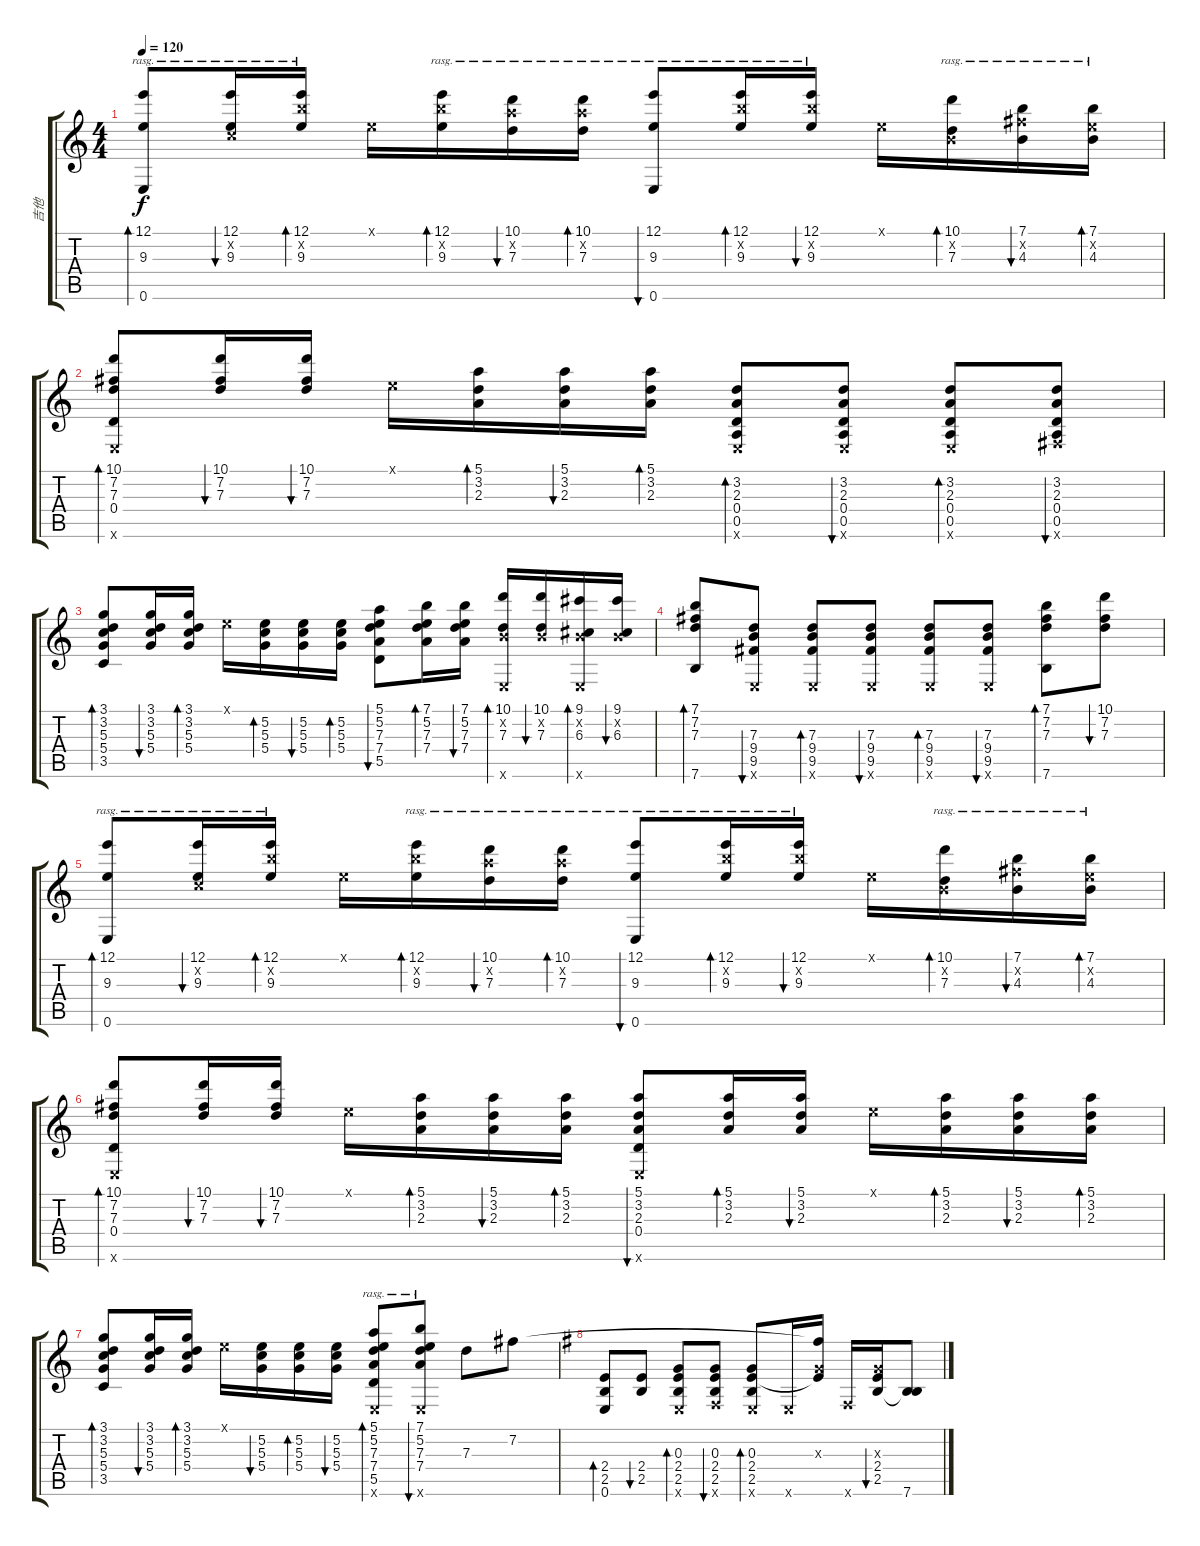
\track ("吉他" "吉他") {instrument acousticguitarnylon}
\staff {score tabs}
\tuning (E4 B3 G3 D3 A2 E2) {hide}
\ts (4 4)
\tempo 120
\clef g2
\ks c
(12.1 9.3 0.6).8{bd 120 rasg ii dy f} (12.1 1.2{x} 9.3).16{bu 120 rasg ii} (12.1 12.2{x} 9.3).16{bd 120 rasg ii} 0.1{x}.16 (12.1 12.2{x} 9.3).16{bd 120 rasg ii} (10.1 10.2{x} 7.3).16{bu 120 rasg ii} (10.1 10.2{x} 7.3).16{bd 120 rasg ii} (12.1 9.3 0.6).8{bu 120 rasg ii} (12.1 12.2{x} 9.3).16{bd 120 rasg ii} (12.1 12.2{x} 9.3).16{bu 120 rasg ii} 0.1{x}.16 (10.1 0.2{x} 7.3).16{bd 120 rasg ii} (7.1 7.2{x} 4.3).16{bu 120 rasg ii} (7.1 5.2{x} 4.3).16{bd 120 rasg ii} |
(10.1 7.2 7.3 0.4 0.6{x}).8{bd 60} (10.1 7.2 7.3).16{bu 60} (10.1 7.2 7.3).16{bu 60} 0.1{x}.16 (5.1 3.2 2.3).16{bd 60} (5.1 3.2 2.3).16{bu 60} (5.1 3.2 2.3).16{bd 60} (3.2 2.3 0.4 0.5 0.6{x}).8{bd 60} (3.2 2.3 0.4 0.5 0.6{x}).8{bu 60} (3.2 2.3 0.4 0.5 0.6{x}).8{bd 60} (3.2 2.3 0.4 0.5 2.6{x}).8{bu 60} |
(3.1 3.2 5.3 5.4 3.5).8{bd 60} (3.1 3.2 5.3 5.4).16{bu 60} (3.1 3.2 5.3 5.4).16{bd 60} 0.1{x}.16 (5.2 5.3 5.4).16{bd 60} (5.2 5.3 5.4).16{bu 60} (5.2 5.3 5.4).16{bd 60} (5.1 5.2 7.3 7.4 5.5).8{bu 60} (7.1 5.2 7.3 7.4).16{bd 60} (7.1 5.2 7.3 7.4).16{bu 60} (10.1 0.2{x} 7.3 0.6{x}).16{bd 60} (10.1 0.2{x} 7.3).16{bu 60} (9.1 0.2{x} 6.3 0.6{x}).16{bd 60} (9.1 0.2{x} 6.3).16{bu 60} |
(7.1 7.2 7.3 7.6).8{bd 60} (7.3 9.4 9.5 0.6{x}).8{bu 60} (7.3 9.4 9.5 0.6{x}).8{bd 60} (7.3 9.4 9.5 0.6{x}).8{bu 60} (7.3 9.4 9.5 0.6{x}).8{bd 60} (7.3 9.4 9.5 0.6{x}).8{bu 60} (7.1 7.2 7.3 7.6).8{bd 480} (10.1 7.2 7.3).8{bu 120} |
(12.1 9.3 0.6).8{bd 120 rasg ii} (12.1 1.2{x} 9.3).16{bu 120 rasg ii} (12.1 12.2{x} 9.3).16{bd 120 rasg ii} 0.1{x}.16 (12.1 12.2{x} 9.3).16{bd 120 rasg ii} (10.1 10.2{x} 7.3).16{bu 120 rasg ii} (10.1 10.2{x} 7.3).16{bd 120 rasg ii} (12.1 9.3 0.6).8{bu 120 rasg ii} (12.1 12.2{x} 9.3).16{bd 120 rasg ii} (12.1 12.2{x} 9.3).16{bu 120 rasg ii} 0.1{x}.16 (10.1 0.2{x} 7.3).16{bd 120 rasg ii} (7.1 7.2{x} 4.3).16{bu 120 rasg ii} (7.1 5.2{x} 4.3).16{bd 120 rasg ii} |
(10.1 7.2 7.3 0.4 0.6{x}).8{bd 60} (10.1 7.2 7.3).16{bu 60} (10.1 7.2 7.3).16{bu 60} 0.1{x}.16 (5.1 3.2 2.3).16{bd 60} (5.1 3.2 2.3).16{bu 60} (5.1 3.2 2.3).16{bd 60} (5.1 3.2 2.3 0.4 0.6{x}).8{bu 120} (5.1 3.2 2.3).16{bd 120} (5.1 3.2 2.3).16{bu 120} 0.1{x}.16 (5.1 3.2 2.3).16{bd 120} (5.1 3.2 2.3).16{bu 120} (5.1 3.2 2.3).16{bd 120} |
(3.1 3.2 5.3 5.4 3.5).8{bd 480} (3.1 3.2 5.3 5.4).16{bu 240} (3.1 3.2 5.3 5.4).16{bd 240} 0.1{x}.16 (5.2 5.3 5.4).16{bu 120} (5.2 5.3 5.4).16{bd 120} (5.2 5.3 5.4).16{bu 120} (5.1 5.2 7.3 7.4 5.5 0.6{x}).8{bd 480 rasg ii} (7.1 5.2 7.3 7.4 0.6{x}).8{bu 240 rasg ii} 7.3.8 7.2.8 |
\ks g
(2.4 2.5 0.6).8{bd 480} (2.4 2.5).8{bu 480} (0.3 2.4 2.5 0.6{x}).8{bd 120} (0.3 2.4 2.5 2.6{x}).8{bu 120} (0.3 2.4 2.5 0.6{x}).8{bd 120} 0.6{x}.16 (7.2{t} 0.3{x} 2.4{t}).16 2.6{x}.16 (0.3{x} 2.4 2.5).16{bu 120} (2.5{t} 7.6).8
